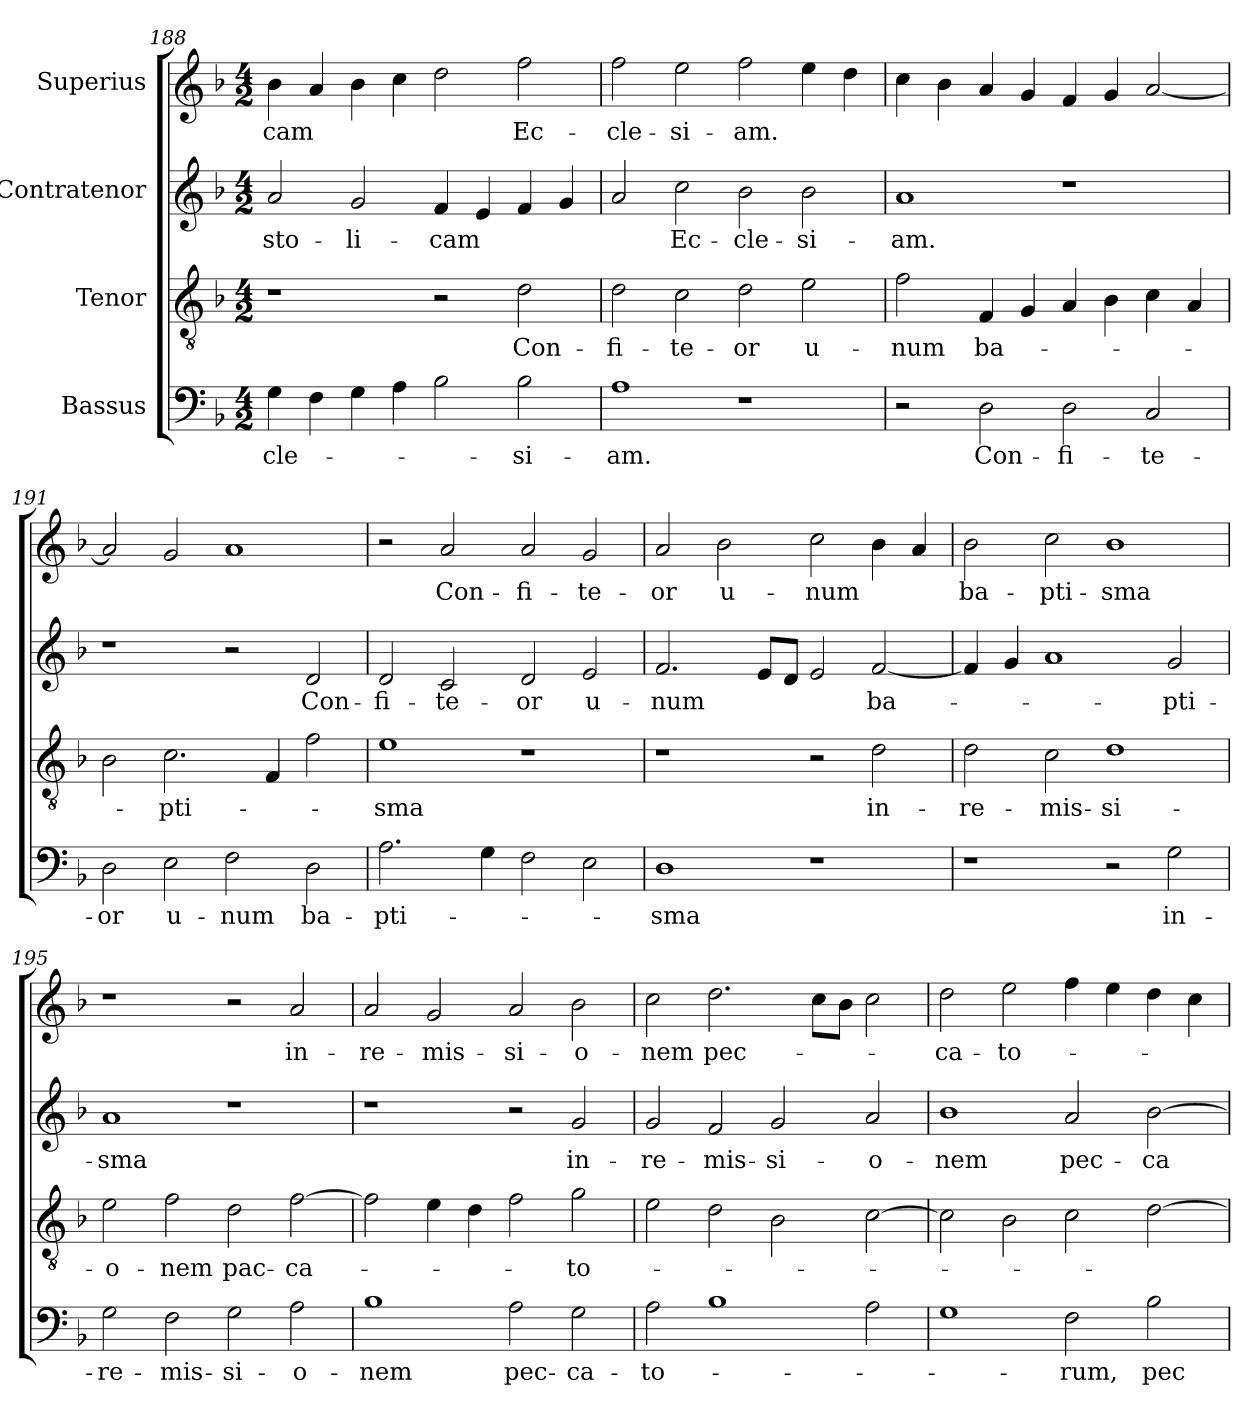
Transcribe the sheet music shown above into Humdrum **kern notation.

**kern	**text	**kern	**text	**kern	**text	**kern	**text
*part4	*part4	*part3	*part3	*part2	*part2	*part1	*part1
*staff4	*staff4	*staff3	*staff3	*staff2	*staff2	*staff1	*staff1
*I"Bassus	*	*I"Tenor	*	*I"Contratenor	*	*I"Superius	*
*clefF4	*	*clefGv2	*	*clefG2	*	*clefG2	*
*k[b-]	*	*k[b-]	*	*k[b-]	*	*k[b-]	*
*M4/2	*	*M4/2	*	*M4/2	*	*M4/2	*
=188	=188	=188	=188	=188	=188	=188	=188
4G\	-cle-	1r	.	2a/	-sto-	4b-\	-cam
4F\	.	.	.	.	.	4a/	.
4G\	.	.	.	2g/	-li-	4b-\	.
4A\	.	.	.	.	.	4cc\	.
2B-\	.	2r	.	4f/	-cam	2dd\	.
.	.	.	.	4e/	.	.	.
2B-\	-si-	2d\	Con-	4f/	.	2ff\	Ec-
.	.	.	.	4g/	.	.	.
=189	=189	=189	=189	=189	=189	=189	=189
1A\	-am.	2d\	-fi-	2a/	.	2ff\	-cle-
.	.	2c\	-te-	2cc\	Ec-	2ee\	-si-
1r	.	2d\	-or	2b-\	-cle-	2ff\	-am.
.	.	2e\	u-	2b-\	-si-	4ee\	.
.	.	.	.	.	.	4dd\	.
=190	=190	=190	=190	=190	=190	=190	=190
2r	.	2f\	-num	1a/	-am.	4cc\	.
.	.	.	.	.	.	4b-\	.
2D\	Con-	4F/	ba-	.	.	4a/	.
.	.	4G/	.	.	.	4g/	.
2D\	-fi-	4A/	.	1r	.	4f/	.
.	.	4B-\	.	.	.	4g/	.
2C/	-te-	4c\	.	.	.	[2a/	.
.	.	4A/	.	.	.	.	.
=191	=191	=191	=191	=191	=191	=191	=191
2D\	-or	2B-\	.	1r	.	2a/]	.
2E\	u-	2.c\	-pti-	.	.	2g/	.
2F\	-num	.	.	2r	.	1a/	.
.	.	4F/	.	.	.	.	.
2D\	ba-	2f\	.	2d/	Con-	.	.
=192	=192	=192	=192	=192	=192	=192	=192
2.A\	-pti-	1e\	-sma	2d/	-fi-	2r	.
.	.	.	.	2c/	-te-	2a/	Con-
4G\	.	.	.	.	.	.	.
2F\	.	1r	.	2d/	-or	2a/	-fi-
2E\	.	.	.	2e/	u-	2g/	-te-
=193	=193	=193	=193	=193	=193	=193	=193
1D\	-sma	1r	.	2.f/	-num	2a/	-or
.	.	.	.	.	.	2b-\	u-
.	.	.	.	8e/L	.	.	.
.	.	.	.	8d/J	.	.	.
1r	.	2r	.	2e/	.	2cc\	-num
.	.	2d\	in-	[2f/	ba-	4b-\	.
.	.	.	.	.	.	4a/	.
=194	=194	=194	=194	=194	=194	=194	=194
1r	.	2d\	re-	4f/]	.	2b-\	ba-
.	.	.	.	4g/	.	.	.
.	.	2c\	-mis-	1a/	.	2cc\	-pti-
2r	.	1d\	-si-	.	.	1b-\	-sma
2G\	in-	.	.	2g/	-pti-	.	.
=195	=195	=195	=195	=195	=195	=195	=195
2G\	re-	2e\	-o-	1a/	-sma	1r	.
2F\	-mis-	2f\	-nem	.	.	.	.
2G\	-si-	2d\	pac-	1r	.	2r	.
2A\	-o-	[2f\	-ca-	.	.	2a/	in-
=196	=196	=196	=196	=196	=196	=196	=196
1B-\	-nem	2f\]	.	1r	.	2a/	re-
.	.	4e\	.	.	.	2g/	-mis-
.	.	4d\	.	.	.	.	.
2A\	pec-	2f\	.	2r	.	2a/	-si-
2G\	-ca-	2g\	-to-	2g/	in-	2b-\	-o-
=197	=197	=197	=197	=197	=197	=197	=197
2A\	-to-	2e\	.	2g/	re-	2cc\	-nem
1B-\	.	2d\	.	2f/	-mis-	2.dd\	pec-
.	.	2B-\	.	2g/	-si-	.	.
.	.	.	.	.	.	8cc\L	.
.	.	.	.	.	.	8b-\J	.
2A\	.	[2c\	.	2a/	-o-	2cc\	.
=198	=198	=198	=198	=198	=198	=198	=198
1G\	.	2c\]	.	1b-\	-nem	2dd\	-ca-
.	.	2B-\	.	.	.	2ee\	-to-
2F\	-rum,	2c\	.	2a/	pec-	4ff\	.
.	.	.	.	.	.	4ee\	.
2B-\	pec-	[2d\	.	[2b-\	-ca-	4dd\	.
.	.	.	.	.	.	4cc\	.
=	=	=	=	=	=	=	=
*-	*-	*-	*-	*-	*-	*-	*-
